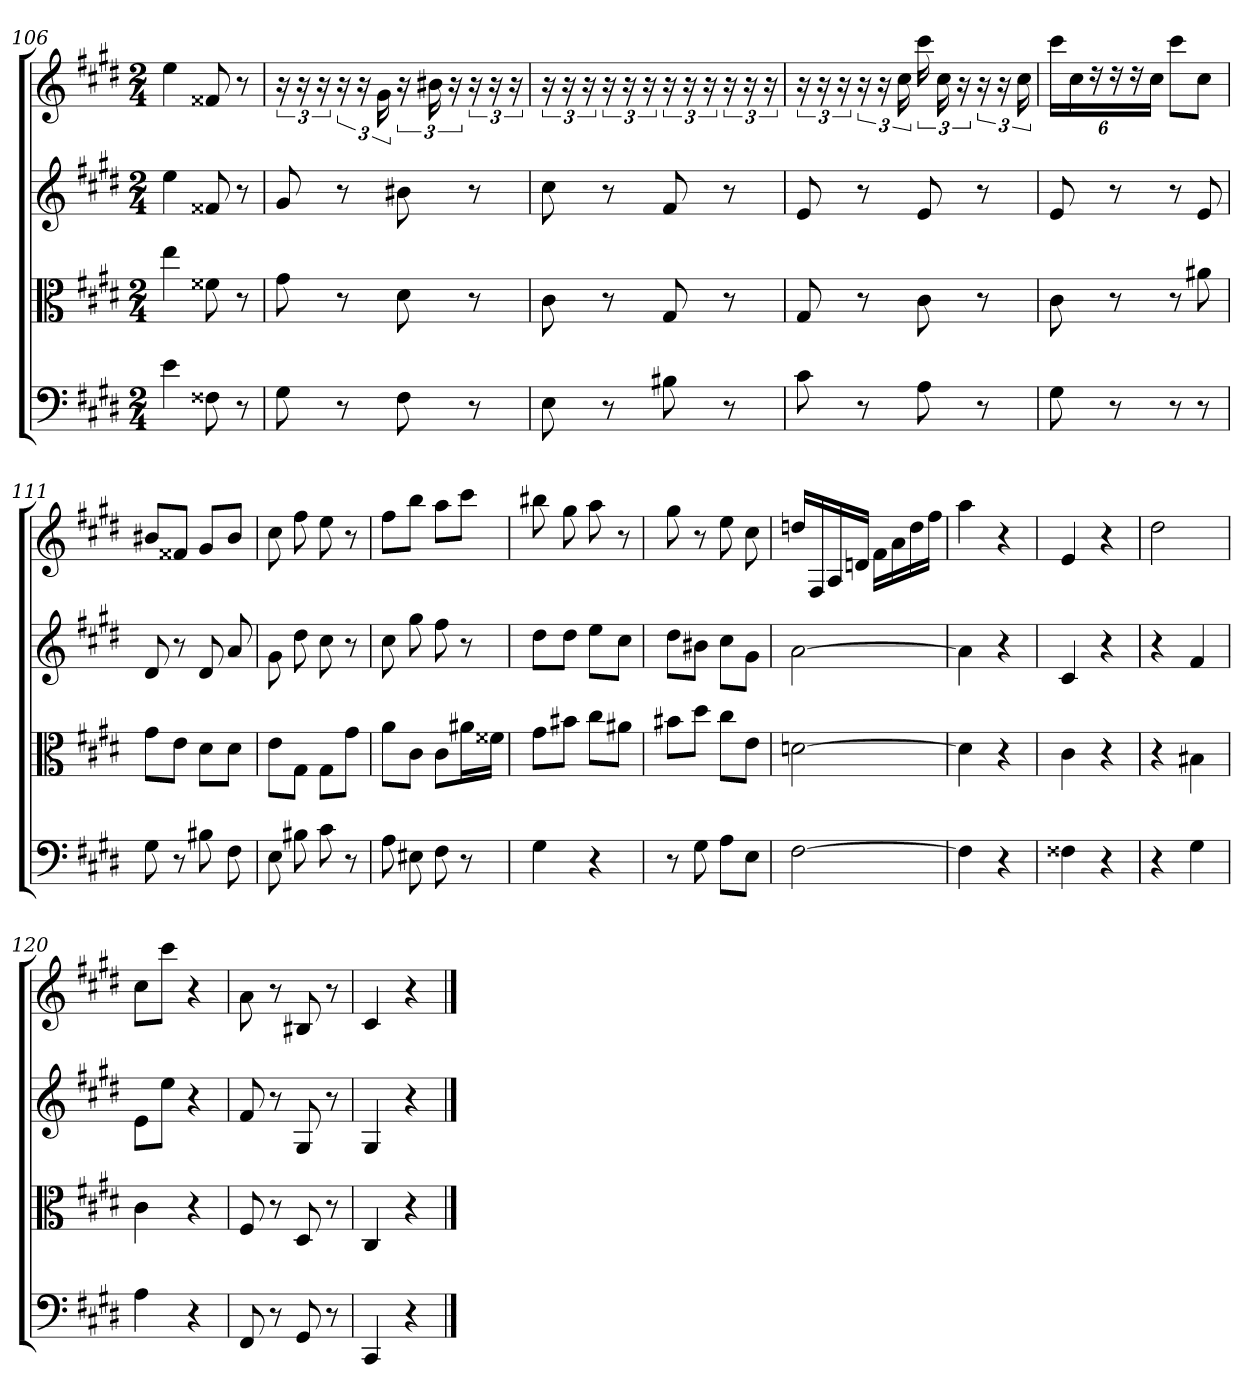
**kern	**kern	**kern	**kern
*part4	*part3	*part2	*part1
*staff4	*staff3	*staff2	*staff1
*clefF4	*clefC3	*clefG2	*clefG2
*k[f#c#g#d#]	*k[f#c#g#d#]	*k[f#c#g#d#]	*k[f#c#g#d#]
*c#:	*c#:	*c#:	*c#:
*M2/4	*M2/4	*M2/4	*M2/4
=106	=106	=106	=106
4e\	4ee\	4ee\	4ee\
8F##X\	8f##X\	8f##X/	8f##X/
8r	8r	8r	8r
=107	=107	=107	=107
8G#\	8g#\	8g#/	24r
.	.	.	24r
.	.	.	24r
8r	8r	8r	24r
.	.	.	24r
.	.	.	24g#\
8F#\	8d#\	8b#X\	24r
.	.	.	24b#X\
.	.	.	24r
8r	8r	8r	24r
.	.	.	24r
.	.	.	24r
=108	=108	=108	=108
8E\	8c#\	8cc#\	24r
.	.	.	24r
.	.	.	24r
8r	8r	8r	24r
.	.	.	24r
.	.	.	24r
8B#X\	8G#/	8f#/	24r
.	.	.	24r
.	.	.	24r
8r	8r	8r	24r
.	.	.	24r
.	.	.	24r
=109	=109	=109	=109
8c#\	8G#/	8e/	24r
.	.	.	24r
.	.	.	24r
8r	8r	8r	24r
.	.	.	24r
.	.	.	24cc#\
8A\	8c#\	8e/	24ccc#\
.	.	.	24cc#\
.	.	.	24r
8r	8r	8r	24r
.	.	.	24r
.	.	.	24cc#\
=110	=110	=110	=110
8G#\	8c#\	8e/	24ccc#\LL
.	.	.	24cc#\
.	.	.	24r
8r	8r	8r	24r
.	.	.	24r
.	.	.	24cc#\JJ
8r	8r	8r	8ccc#\L
8r	8a#X\	8e/	8cc#\J
=111	=111	=111	=111
8G#\	8g#\L	8d#/	8b#X/L
8r	8e\J	8r	8f##X/J
8B#X\	8d#\L	8d#/	8g#/L
8F#\	8d#\J	8a/	8b#/J
=112	=112	=112	=112
8E\	8e\L	8g#\	8cc#\
8B#X\	8G#\J	8dd#\	8ff#\
8c#\	8G#\L	8cc#\	8ee\
8r	8g#\J	8r	8r
=113	=113	=113	=113
8A\	8a\L	8cc#\	8ff#\L
8E#X\	8c#\J	8gg#\	8bb\J
8F#\	8c#\L	8ff#\	8aa\L
8r	16a#X\L	8r	8ccc#\J
.	16f##X\JJ	.	.
=114	=114	=114	=114
4G#\	8g#\L	8dd#\L	8bb#X\
.	8b#X\J	8dd#\J	8gg#\
4r	8cc#\L	8ee\L	8aa\
.	8a#X\J	8cc#\J	8r
=115	=115	=115	=115
8r	8b#X\L	8dd#\L	8gg#\
8G#\	8dd#\J	8b#X\J	8r
8A\L	8cc#\L	8cc#\L	8ee\
8E\J	8e\J	8g#\J	8cc#\
=116	=116	=116	=116
[2F#\	[2dn\	[2a\	16ddn/LL
.	.	.	16F#/
.	.	.	16A/
.	.	.	16dn/JJ
.	.	.	16f#\LL
.	.	.	16a\
.	.	.	16dd\
.	.	.	16ff#\JJ
=117	=117	=117	=117
4F#\]	4d\]	4a\]	4aa\
4r	4r	4r	4r
=118	=118	=118	=118
4F##X\	4c#\	4c#/	4e/
4r	4r	4r	4r
=119	=119	=119	=119
4r	4r	4r	2dd#\
4G#\	4B#X\	4f#/	.
=120	=120	=120	=120
4A\	4c#\	8e\L	8cc#\L
.	.	8ee\J	8ccc#\J
4r	4r	4r	4r
=121	=121	=121	=121
8FF#/	8F#/	8f#/	8a\
8r	8r	8r	8r
8GG#/	8D#/	8G#/	8B#X/
8r	8r	8r	8r
=122	=122	=122	=122
4CC#/	4C#/	4G#/	4c#/
4r	4r	4r	4r
==	==	==	==
*-	*-	*-	*-
